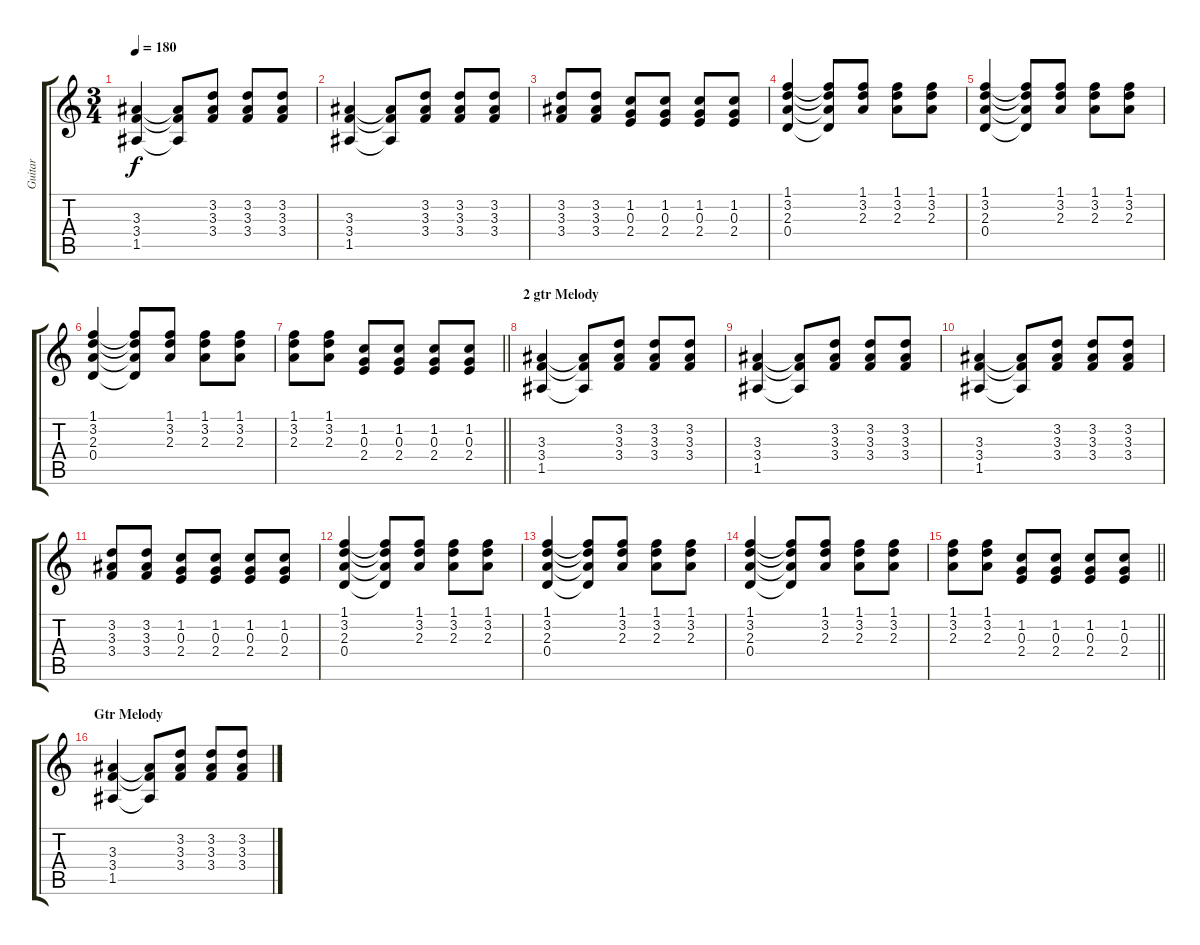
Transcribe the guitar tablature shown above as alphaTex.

\track ("Guitar" "Guitar") {instrument acousticguitarnylon}
\staff {score tabs}
\tuning (E4 B3 G3 D3 A2 E2) {hide}
\ts (3 4)
\tempo 180
\clef g2
\ks c
(3.3 3.4 1.5).4{dy f} (3.3{t} 3.4{t} 1.5{t}).8 (3.2 3.3 3.4).8 (3.2 3.3 3.4).8 (3.2 3.3 3.4).8 |
(3.3 3.4 1.5).4 (3.3{t} 3.4{t} 1.5{t}).8 (3.2 3.3 3.4).8 (3.2 3.3 3.4).8 (3.2 3.3 3.4).8 |
(3.2 3.3 3.4).8 (3.2 3.3 3.4).8 (1.2 0.3 2.4).8 (1.2 0.3 2.4).8 (1.2 0.3 2.4).8 (1.2 0.3 2.4).8 |
(1.1 3.2 2.3 0.4).4 (1.1{t} 3.2{t} 2.3{t} 0.4{t}).8 (1.1 3.2 2.3).8 (1.1 3.2 2.3).8 (1.1 3.2 2.3).8 |
(1.1 3.2 2.3 0.4).4 (1.1{t} 3.2{t} 2.3{t} 0.4{t}).8 (1.1 3.2 2.3).8 (1.1 3.2 2.3).8 (1.1 3.2 2.3).8 |
(1.1 3.2 2.3 0.4).4 (1.1{t} 3.2{t} 2.3{t} 0.4{t}).8 (1.1 3.2 2.3).8 (1.1 3.2 2.3).8 (1.1 3.2 2.3).8 |
\barLineRight lightlight
(1.1 3.2 2.3).8 (1.1 3.2 2.3).8 (1.2 0.3 2.4).8 (1.2 0.3 2.4).8 (1.2 0.3 2.4).8 (1.2 0.3 2.4).8 |
\section ("" "2 gtr Melody")
(3.3 3.4 1.5).4 (3.3{t} 3.4{t} 1.5{t}).8 (3.2 3.3 3.4).8 (3.2 3.3 3.4).8 (3.2 3.3 3.4).8 |
(3.3 3.4 1.5).4 (3.3{t} 3.4{t} 1.5{t}).8 (3.2 3.3 3.4).8 (3.2 3.3 3.4).8 (3.2 3.3 3.4).8 |
(3.3 3.4 1.5).4 (3.3{t} 3.4{t} 1.5{t}).8 (3.2 3.3 3.4).8 (3.2 3.3 3.4).8 (3.2 3.3 3.4).8 |
(3.2 3.3 3.4).8 (3.2 3.3 3.4).8 (1.2 0.3 2.4).8 (1.2 0.3 2.4).8 (1.2 0.3 2.4).8 (1.2 0.3 2.4).8 |
(1.1 3.2 2.3 0.4).4 (1.1{t} 3.2{t} 2.3{t} 0.4{t}).8 (1.1 3.2 2.3).8 (1.1 3.2 2.3).8 (1.1 3.2 2.3).8 |
(1.1 3.2 2.3 0.4).4 (1.1{t} 3.2{t} 2.3{t} 0.4{t}).8 (1.1 3.2 2.3).8 (1.1 3.2 2.3).8 (1.1 3.2 2.3).8 |
(1.1 3.2 2.3 0.4).4 (1.1{t} 3.2{t} 2.3{t} 0.4{t}).8 (1.1 3.2 2.3).8 (1.1 3.2 2.3).8 (1.1 3.2 2.3).8 |
\barLineRight lightlight
(1.1 3.2 2.3).8 (1.1 3.2 2.3).8 (1.2 0.3 2.4).8 (1.2 0.3 2.4).8 (1.2 0.3 2.4).8 (1.2 0.3 2.4).8 |
\section ("" "Gtr Melody")
(3.3 3.4 1.5).4 (3.3{t} 3.4{t} 1.5{t}).8 (3.2 3.3 3.4).8 (3.2 3.3 3.4).8 (3.2 3.3 3.4).8
